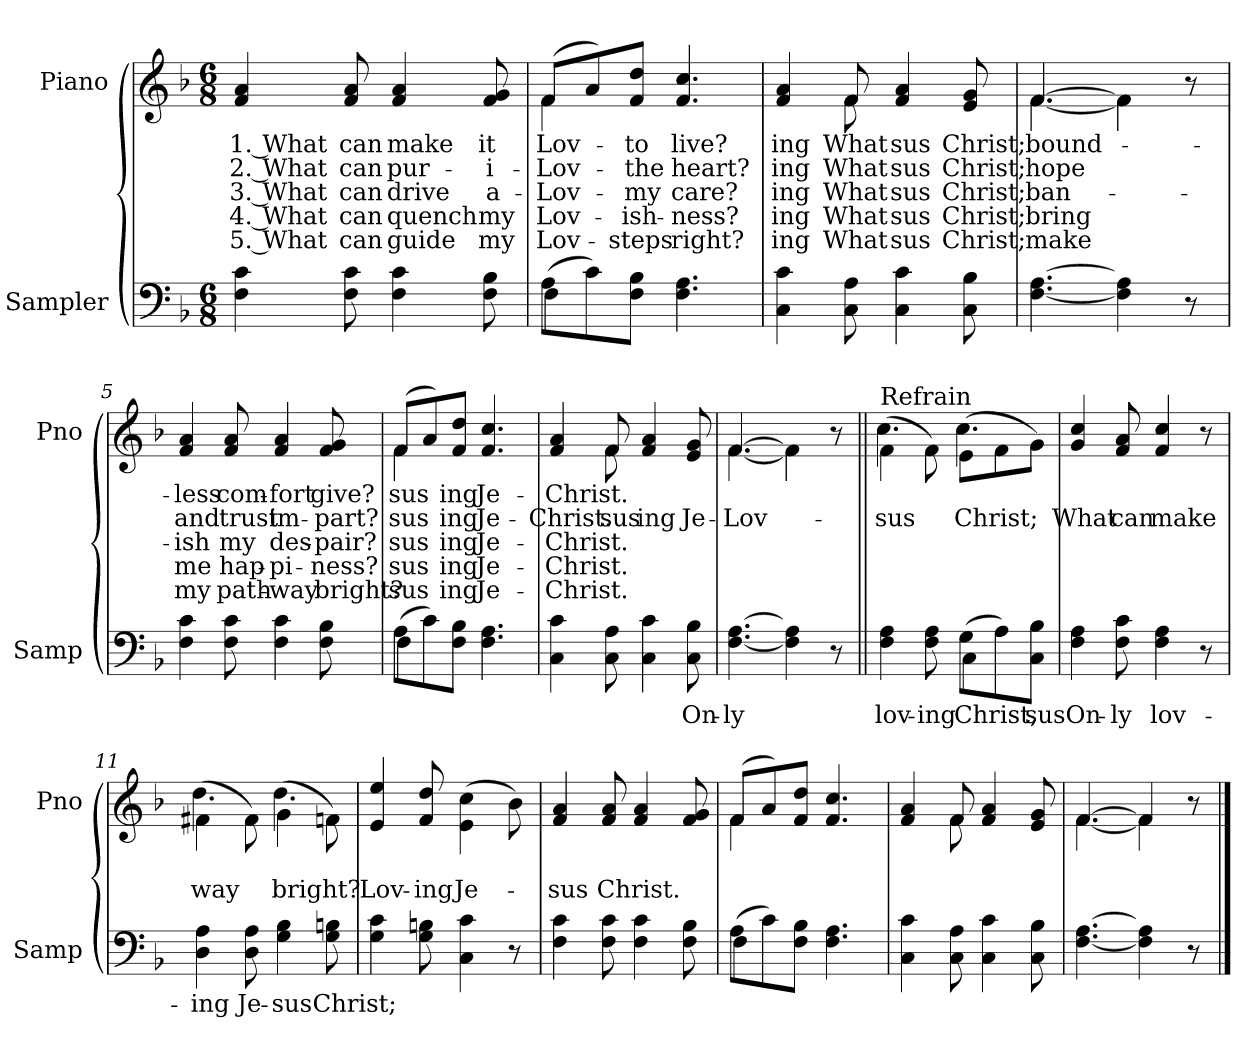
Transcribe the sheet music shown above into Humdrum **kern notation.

**kern	**text	**kern	**text	**text	**text	**text	**text
*part2	*part2	*part1	*part1	*part1	*part1	*part1	*part1
*staff2	*staff2	*staff1	*staff1	*staff1	*staff1	*staff1	*staff1
*I"Sampler	*	*I"Piano	*	*	*	*	*
*I'Samp	*	*I'Pno	*	*	*	*	*
*clefF4	*	*clefG2	*	*	*	*	*
*k[b-]	*	*k[b-]	*	*	*	*	*
*F:	*	*F:	*	*	*	*	*
*M6/8	*	*M6/8	*	*	*	*	*
=1	=1	=1	=1	=1	=1	=1	=1
4F 4c	.	4f 4a	1. What	2. What	3. What	4. What	5. What
8F 8c	.	8f 8a	can	can	can	can	can
4F 4c	.	4f 4a	make	pur-	drive	quench	guide
8F 8B-	.	8f 8g	it	-i-	a-	my	my
=2	=2	=2	=2	=2	=2	=2	=2
*^	*	*^	*	*	*	*	*
(8A\L	4F	.	(8f/L	4f	Lov-	Lov-	Lov-	Lov-	Lov-
8c\)	.	.	8a/)	.	.	.	.	.	.
8F\ 8B-\J	2ryy	.	8f/ 8dd/J	2ryy	to	the	my	-ish-	-steps
4.F 4.A	.	.	4.f 4.cc	.	live?	heart?	care?	-ness?	right?
*v	*v	*	*	*	*	*	*	*	*
=3	=3	=3	=3	=3	=3	=3	=3	=3
4C 4c	.	4f 4a	4ryy	-ing	-ing	-ing	-ing	-ing
8C 8A	.	8f/	8f	What	What	What	What	What
4C 4c	.	4f 4a	4.ryy	-sus	-sus	-sus	-sus	-sus
8C 8B-	.	8e 8g	.	Christ;	Christ;	Christ;	Christ;	Christ;
=4	=4	=4	=4	=4	=4	=4	=4	=4
[4.F [4.A	.	[4.f/	[4.f	bound-	hope	ban-	bring	make
4F] 4A]	.	4f\]	4f]	.	.	.	.	.
8r	.	8r	8ryy	.	.	.	.	.
*	*	*v	*v	*	*	*	*	*
=5	=5	=5	=5	=5	=5	=5	=5
4F 4c	.	4f/ 4a/	-less	and	-ish	me	my
8F 8c	.	8f/ 8a/	com-	trust	my	hap-	path-
4F 4c	.	4f/ 4a/	-fort	im-	des-	-pi-	-way
8F 8B-	.	8f/ 8g/	give?	-part?	-pair?	-ness?	bright?
=6	=6	=6	=6	=6	=6	=6	=6
*^	*	*^	*	*	*	*	*
(8A\L	4F	.	(8f/L	4f	-sus	-sus	-sus	-sus	-sus
8c\)	.	.	8a/)	.	.	.	.	.	.
8F\ 8B-\J	2ryy	.	8f/ 8dd/J	2ryy	-ing	-ing	-ing	-ing	-ing
4.F 4.A	.	.	4.f 4.cc	.	Je-	Je-	Je-	Je-	Je-
*v	*v	*	*	*	*	*	*	*	*
=7	=7	=7	=7	=7	=7	=7	=7	=7
4C 4c	.	4f 4a	4ryy	Christ.	Christ.	Christ.	Christ.	Christ.
8C 8A	.	8f/	8f	.	-sus	.	.	.
4C 4c	.	4f 4a	4.ryy	.	-ing	.	.	.
8C 8B-	On-	8e 8g	.	.	Je-	.	.	.
=8	=8	=8	=8	=8	=8	=8	=8	=8
[4.F [4.A	-ly	[4.f/	[4.f	.	Lov-	.	.	.
4F] 4A]	.	4f\]	4f]	.	.	.	.	.
8r	.	8r	8ryy	.	.	.	.	.
=9||	=9||	=9||	=9||	=9||	=9||	=9||	=9||	=9||
*^	*	*	*	*	*	*	*	*
!	!	!	!LO:TX:t=Refrain	!	!	!	!	!	!
4F 4A	4.ryy	lov-	(4f\	4.cc	.	-sus	.	.	.
8F 8A	.	-ing	8f\)	.	.	.	.	.	.
(8G\L	4C	Christ,	(8e\L	4.cc	.	Christ;	.	.	.
8A\)	.	.	8f\	.	.	.	.	.	.
8C\ 8B-\J	8ryy	-sus	8g\J)	.	.	.	.	.	.
*v	*v	*	*	*	*	*	*	*	*
*	*	*v	*v	*	*	*	*	*
=10	=10	=10	=10	=10	=10	=10	=10
4F 4A	On-	4g 4cc	.	What	.	.	.
8F 8c	-ly	8f 8a	.	can	.	.	.
4F 4A	lov-	4f 4cc	.	make	.	.	.
8r	.	8r	.	.	.	.	.
=11	=11	=11	=11	=11	=11	=11	=11
*	*	*^	*	*	*	*	*
4D 4A	-ing	(4f#X\	4.dd	.	-way	.	.	.
8D 8A	Je-	8f#\)	.	.	.	.	.	.
4G 4B-	-sus	(4g\	4.dd	.	bright?	.	.	.
8G 8Bn	Christ;	8fn\)	.	.	.	.	.	.
*	*	*v	*v	*	*	*	*	*
=12	=12	=12	=12	=12	=12	=12	=12
4G 4c	.	4e 4ee	.	Lov-	.	.	.
8G 8Bn	.	8f 8dd	.	-ing	.	.	.
4C 4c	.	(4e\ 4cc\	.	Je-	.	.	.
8r	.	8b-\)	.	.	.	.	.
=13	=13	=13	=13	=13	=13	=13	=13
4F 4c	.	4f 4a	.	-sus	.	.	.
8F 8c	.	8f 8a	.	Christ.	.	.	.
4F 4c	.	4f 4a	.	.	.	.	.
8F 8B-	.	8f 8g	.	.	.	.	.
=14	=14	=14	=14	=14	=14	=14	=14
*^	*	*^	*	*	*	*	*
(8A\L	4F	.	(8f/L	4f	.	.	.	.	.
8c\)	.	.	8a/)	.	.	.	.	.	.
8F\ 8B-\J	2ryy	.	8f/ 8dd/J	2ryy	.	.	.	.	.
4.F 4.A	.	.	4.f/ 4.cc/	.	.	.	.	.	.
*v	*v	*	*	*	*	*	*	*	*
=15	=15	=15	=15	=15	=15	=15	=15	=15
4C 4c	.	4f/ 4a/	4ryy	.	.	.	.	.
8C 8A	.	8f/	8f	.	.	.	.	.
4C 4c	.	4f 4a	4.ryy	.	.	.	.	.
8C 8B-	.	8e 8g	.	.	.	.	.	.
=16	=16	=16	=16	=16	=16	=16	=16	=16
[4.F [4.A	.	[4.f/	[4.f	.	.	.	.	.
4F] 4A]	.	4f/]	4f]	.	.	.	.	.
8r	.	8r	8ryy	.	.	.	.	.
*	*	*v	*v	*	*	*	*	*
==	==	==	==	==	==	==	==
*-	*-	*-	*-	*-	*-	*-	*-
